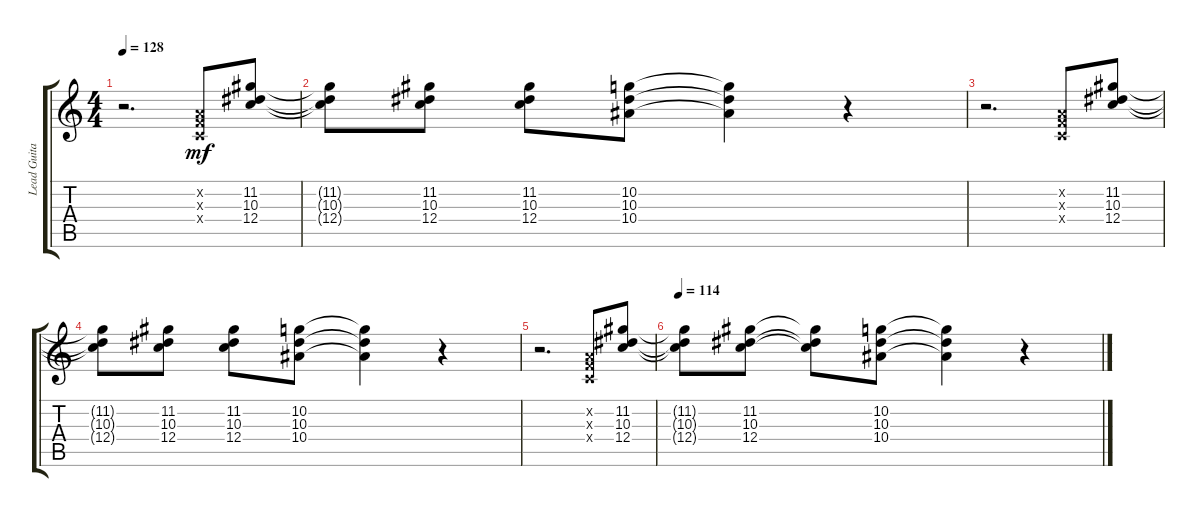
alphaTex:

\track ("Lead Guitar 2" "Lead Guita") {instrument distortionguitar}
\staff {score tabs}
\tuning (D4 A3 F3 C3 G2 C2) {hide}
\ts (4 4)
\tempo 128
\clef g2
\ks c
r.2{d dy mf} (0.2{x} 0.3{x} 0.4{x}).8 (11.2 10.3 12.4).8 |
(11.2{t} 10.3{t} 12.4{t}).8 (11.2 10.3 12.4).8 (11.2 10.3 12.4).8 (10.2 10.3 10.4).8 (10.2{t} 10.3{t} 10.4{t}).4 r.4 |
r.2{d} (0.2{x} 0.3{x} 0.4{x}).8 (11.2 10.3 12.4).8 |
(11.2{t} 10.3{t} 12.4{t}).8 (11.2 10.3 12.4).8 (11.2 10.3 12.4).8 (10.2 10.3 10.4).8 (10.2{t} 10.3{t} 10.4{t}).4 r.4 |
r.2{d} (0.2{x} 0.3{x} 0.4{x}).8 (11.2 10.3 12.4).8 |
\tempo 114
(11.2{t} 10.3{t} 12.4{t}).8 (11.2 10.3 12.4).8 (11.2{t} 10.3{t} 12.4{t}).8 (10.2 10.3 10.4).8 (10.2{t} 10.3{t} 10.4{t}).4 r.4
